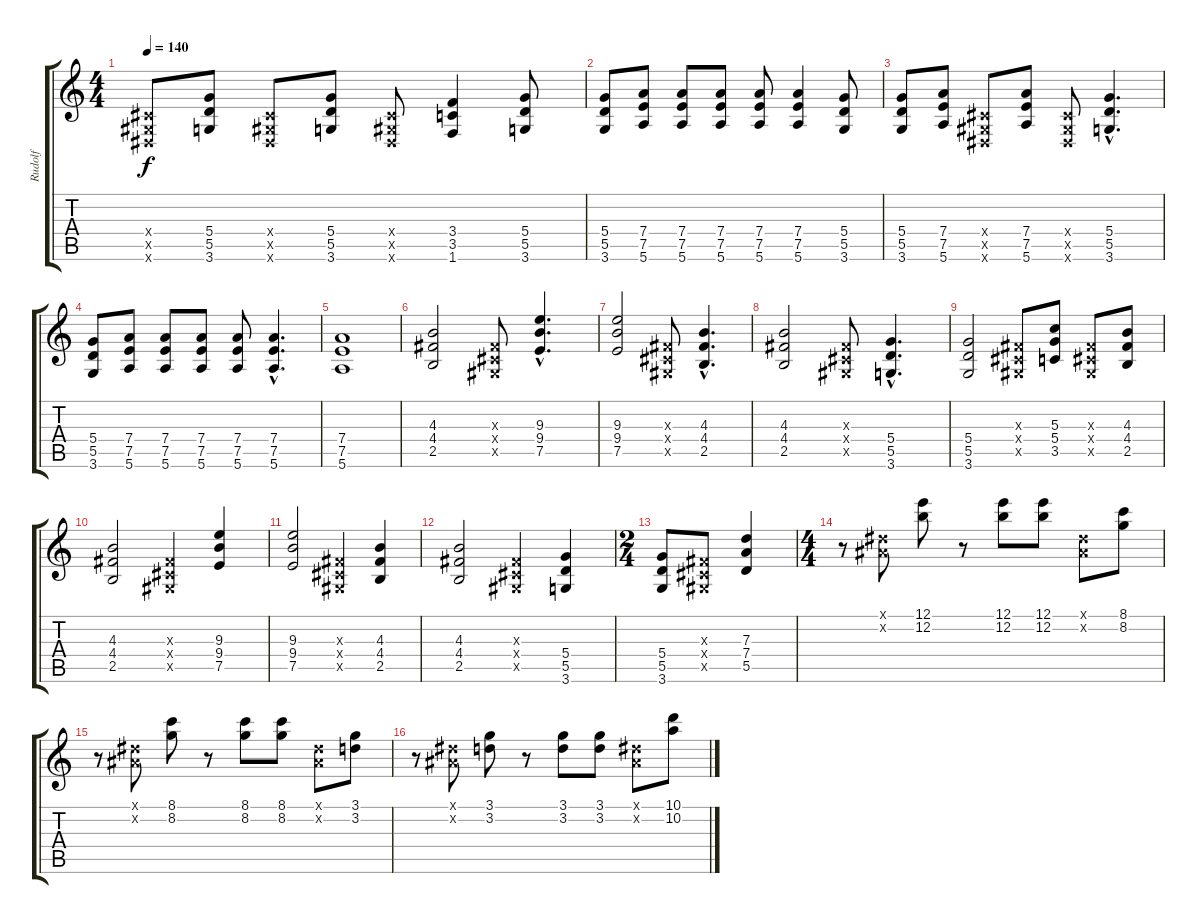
\track ("Rudolf" "Rudolf") {instrument overdrivenguitar}
\staff {score tabs}
\tuning (E4 B3 G3 D3 A2 E2) {hide}
\ts (4 4)
\tempo 140
\clef g2
\ks c
(-1.4{x} -1.5{x} -1.6{x}).8{dy f} (5.4 5.5 3.6).8 (-1.4{x} -1.5{x} -1.6{x}).8 (5.4 5.5 3.6).8 (-1.4{x} -1.5{x} -1.6{x}).8 (3.4 3.5 1.6).4 (5.4 5.5 3.6).8 |
(5.4 5.5 3.6).8 (7.4 7.5 5.6).8 (7.4 7.5 5.6).8 (7.4 7.5 5.6).8 (7.4 7.5 5.6).8 (7.4 7.5 5.6).4 (5.4 5.5 3.6).8 |
(5.4 5.5 3.6).8 (7.4 7.5 5.6).8 (-1.4{x} -1.5{x} -1.6{x}).8 (7.4 7.5 5.6).8 (-1.4{x} -1.5{x} -1.6{x}).8 (5.4{hac} 5.5{hac} 3.6{hac}).4{d} |
(5.4 5.5 3.6).8 (7.4 7.5 5.6).8 (7.4 7.5 5.6).8 (7.4 7.5 5.6).8 (7.4 7.5 5.6).8 (7.4{hac} 7.5{hac} 5.6{hac}).4{d} |
(7.4 7.5 5.6).1 |
(4.3 4.4 2.5).2 (-1.3{x} -1.4{x} -1.5{x}).8 (9.3{hac} 9.4{hac} 7.5{hac}).4{d} |
(9.3 9.4 7.5).2 (-1.3{x} -1.4{x} -1.5{x}).8 (4.3{hac} 4.4{hac} 2.5{hac}).4{d} |
(4.3 4.4 2.5).2 (-1.3{x} -1.4{x} -1.5{x}).8 (5.4{hac} 5.5{hac} 3.6{hac}).4{d} |
(5.4 5.5 3.6).2 (-1.3{x} -1.4{x} -1.5{x}).8 (5.3 5.4 3.5).8 (-1.3{x} -1.4{x} -1.5{x}).8 (4.3 4.4 2.5).8 |
(4.3 4.4 2.5).2 (-1.3{x} -1.4{x} -1.5{x}).4 (9.3 9.4 7.5).4 |
(9.3 9.4 7.5).2 (-1.3{x} -1.4{x} -1.5{x}).4 (4.3 4.4 2.5).4 |
(4.3 4.4 2.5).2 (-1.3{x} -1.4{x} -1.5{x}).4 (5.4 5.5 3.6).4 |
\ts (2 4)
(5.4 5.5 3.6).8 (-1.3{x} -1.4{x} -1.5{x}).8 (7.3 7.4 5.5).4 |
\ts (4 4)
r.8 (-1.1{x} -1.2{x}).8 (12.1 12.2).8 r.8 (12.1 12.2).8 (12.1 12.2).8 (-1.1{x} -1.2{x}).8 (8.1 8.2).8 |
r.8 (-1.1{x} -1.2{x}).8 (8.1 8.2).8 r.8 (8.1 8.2).8 (8.1 8.2).8 (-1.1{x} -1.2{x}).8 (3.1 3.2).8 |
r.8 (-1.1{x} -1.2{x}).8 (3.1 3.2).8 r.8 (3.1 3.2).8 (3.1 3.2).8 (-1.1{x} -1.2{x}).8 (10.1 10.2).8
